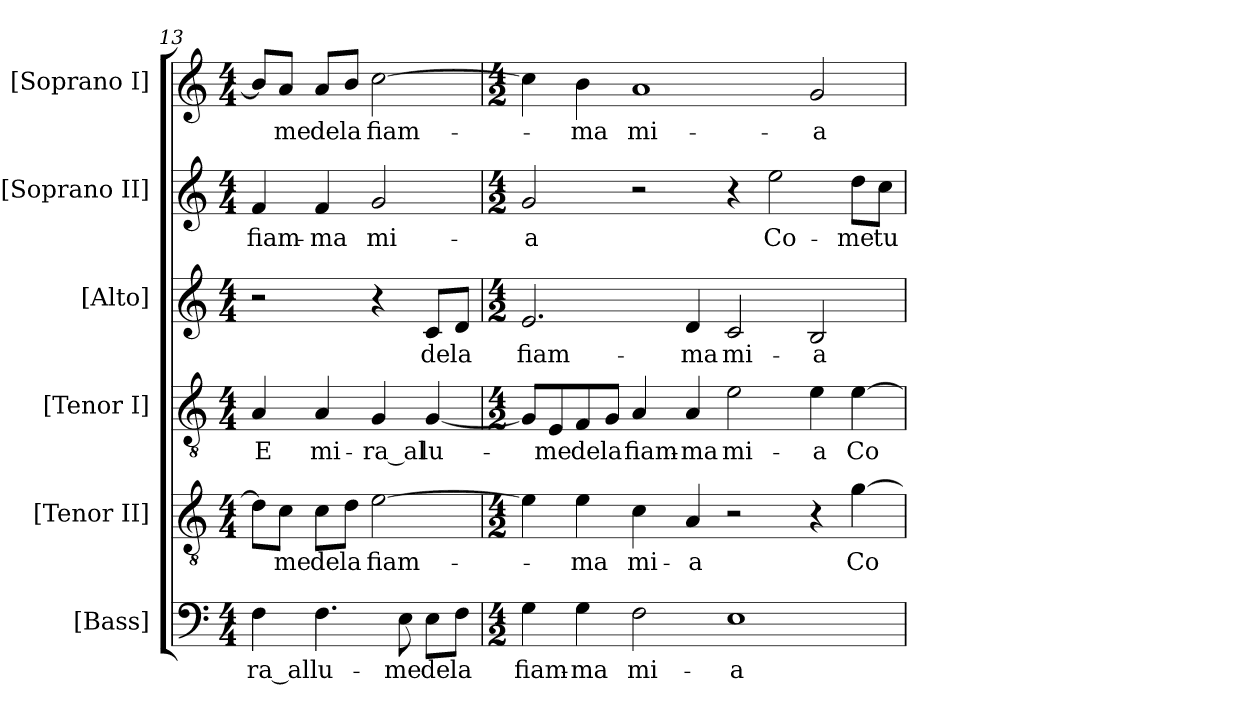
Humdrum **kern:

**kern	**text	**kern	**text	**kern	**text	**kern	**text	**kern	**text	**kern	**text
*part6	*part6	*part5	*part5	*part4	*part4	*part3	*part3	*part2	*part2	*part1	*part1
*staff6	*staff6	*staff5	*staff5	*staff4	*staff4	*staff3	*staff3	*staff2	*staff2	*staff1	*staff1
*I"[Bass]	*	*I"[Tenor II]	*	*I"[Tenor I]	*	*I"[Alto]	*	*I"[Soprano II]	*	*I"[Soprano I]	*
*I'B.	*	*I'T.	*	*I'T.	*	*I'A.	*	*I'S.	*	*I'S.	*
*clefF4	*	*clefGv2	*	*clefGv2	*	*clefG2	*	*clefG2	*	*clefG2	*
*	*	*ITrd7c12	*	*ITrd7c12	*	*	*	*	*	*	*
*k[]	*	*k[]	*	*k[]	*	*k[]	*	*k[]	*	*k[]	*
*C:	*	*C:	*	*C:	*	*C:	*	*C:	*	*C:	*
*M4/4	*	*M4/4	*	*M4/4	*	*M4/4	*	*M4/4	*	*M4/4	*
=13	=13	=13	=13	=13	=13	=13	=13	=13	=13	=13	=13
!	!LO:LY:b:color=#000000	!	!	!	!	!	!	!	!	!	!
!	!	!	!	!	!LO:LY:b:color=#000000	!	!	!	!	!	!
!	!	!	!	!	!	!	!	!	!LO:LY:b:color=#000000	!	!
4Fi\	-ra_al	8Di\L]	.	4AAi/	E	2r	.	4fi/	fiam-	8bi/L]	.
!	!	!	!LO:LY:b:color=#000000	!	!	!	!	!	!	!	!
!	!	!	!	!	!	!	!	!	!	!	!LO:LY:b:color=#000000
.	.	8Ci\J	-me	.	.	.	.	.	.	8ai/J	-me
!	!LO:LY:b:color=#000000	!	!	!	!	!	!	!	!	!	!
!	!	!	!LO:LY:b:color=#000000	!	!	!	!	!	!	!	!
!	!	!	!	!	!LO:LY:b:color=#000000	!	!	!	!	!	!
!	!	!	!	!	!	!	!	!	!LO:LY:b:color=#000000	!	!
!	!	!	!	!	!	!	!	!	!	!	!LO:LY:b:color=#000000
4.Fi\	lu-	8Ci\L	de	4AAi/	mi-	.	.	4fi/	-ma	8ai/L	de
!	!	!	!LO:LY:b:color=#000000	!	!	!	!	!	!	!	!
!	!	!	!	!	!	!	!	!	!	!	!LO:LY:b:color=#000000
.	.	8Di\J	la	.	.	.	.	.	.	8bi/J	la
!	!	!	!LO:LY:b:color=#000000	!	!	!	!	!	!	!	!
!	!	!	!	!	!LO:LY:b:color=#000000	!	!	!	!	!	!
!	!	!	!	!	!	!	!	!	!LO:LY:b:color=#000000	!	!
!	!	!	!	!	!	!	!	!	!	!	!LO:LY:b:color=#000000
.	.	[2Ei\	fiam-	4GGi/	-ra_al	4r	.	2gi/	mi-	[2cci\	fiam-
!	!LO:LY:b:color=#000000	!	!	!	!	!	!	!	!	!	!
8Ei\	-me	.	.	.	.	.	.	.	.	.	.
!	!LO:LY:b:color=#000000	!	!	!	!	!	!	!	!	!	!
!	!	!	!	!	!LO:LY:b:color=#000000	!	!	!	!	!	!
!	!	!	!	!	!	!	!LO:LY:b:color=#000000	!	!	!	!
8Ei\L	de	.	.	[4GGi/	lu-	8ci/L	de	.	.	.	.
!	!LO:LY:b:color=#000000	!	!	!	!	!	!	!	!	!	!
!	!	!	!	!	!	!	!LO:LY:b:color=#000000	!	!	!	!
8Fi\J	la	.	.	.	.	8di/J	la	.	.	.	.
!!LO:LB:g=z
=14	=14	=14	=14	=14	=14	=14	=14	=14	=14	=14	=14
*M4/2	*	*M4/2	*	*M4/2	*	*M4/2	*	*M4/2	*	*M4/2	*
!	!LO:LY:b:color=#000000	!	!	!	!	!	!	!	!	!	!
!	!	!	!	!	!	!	!LO:LY:b:color=#000000	!	!	!	!
!	!	!	!	!	!	!	!	!	!LO:LY:b:color=#000000	!	!
4Gi\	fiam-	4Ei\]	.	8GGi/L]	.	2.ei/	fiam-	2gi/	-a	4cci\]	.
!	!	!	!	!	!LO:LY:b:color=#000000	!	!	!	!	!	!
.	.	.	.	8EEi/	-me	.	.	.	.	.	.
!	!LO:LY:b:color=#000000	!	!	!	!	!	!	!	!	!	!
!	!	!	!LO:LY:b:color=#000000	!	!	!	!	!	!	!	!
!	!	!	!	!	!LO:LY:b:color=#000000	!	!	!	!	!	!
!	!	!	!	!	!	!	!	!	!	!	!LO:LY:b:color=#000000
4Gi\	-ma	4Ei\	-ma	8FFi/	de	.	.	.	.	4bi\	-ma
!	!	!	!	!	!LO:LY:b:color=#000000	!	!	!	!	!	!
.	.	.	.	8GGi/J	la	.	.	.	.	.	.
!	!LO:LY:b:color=#000000	!	!	!	!	!	!	!	!	!	!
!	!	!	!LO:LY:b:color=#000000	!	!	!	!	!	!	!	!
!	!	!	!	!	!LO:LY:b:color=#000000	!	!	!	!	!	!
!	!	!	!	!	!	!	!	!	!	!	!LO:LY:b:color=#000000
2Fi\	mi-	4Ci\	mi-	4AAi/	fiam-	.	.	2r	.	1ai	mi-
!	!	!	!LO:LY:b:color=#000000	!	!	!	!	!	!	!	!
!	!	!	!	!	!LO:LY:b:color=#000000	!	!	!	!	!	!
!	!	!	!	!	!	!	!LO:LY:b:color=#000000	!	!	!	!
.	.	4AAi/	-a	4AAi/	-ma	4di/	-ma	.	.	.	.
!	!LO:LY:b:color=#000000	!	!	!	!	!	!	!	!	!	!
!	!	!	!	!	!LO:LY:b:color=#000000	!	!	!	!	!	!
!	!	!	!	!	!	!	!LO:LY:b:color=#000000	!	!	!	!
1Ei	-a	2r	.	2Ei\	mi-	2ci/	mi-	4r	.	.	.
!	!	!	!	!	!	!	!	!	!LO:LY:b:color=#000000	!	!
.	.	.	.	.	.	.	.	2eei\	Co-	.	.
!	!	!	!	!	!LO:LY:b:color=#000000	!	!	!	!	!	!
!	!	!	!	!	!	!	!LO:LY:b:color=#000000	!	!	!	!
!	!	!	!	!	!	!	!	!	!	!	!LO:LY:b:color=#000000
.	.	4r	.	4Ei\	-a	2Bi/	-a	.	.	2gi/	-a
!	!	!	!LO:LY:b:color=#000000	!	!	!	!	!	!	!	!
!	!	!	!	!	!LO:LY:b:color=#000000	!	!	!	!	!	!
!	!	!	!	!	!	!	!	!	!LO:LY:b:color=#000000	!	!
.	.	[4Gi\	Co-	[4Ei\	Co-	.	.	8ddi\L	-me	.	.
!	!	!	!	!	!	!	!	!	!LO:LY:b:color=#000000	!	!
.	.	.	.	.	.	.	.	8cci\J	tu	.	.
=	=	=	=	=	=	=	=	=	=	=	=
*-	*-	*-	*-	*-	*-	*-	*-	*-	*-	*-	*-
